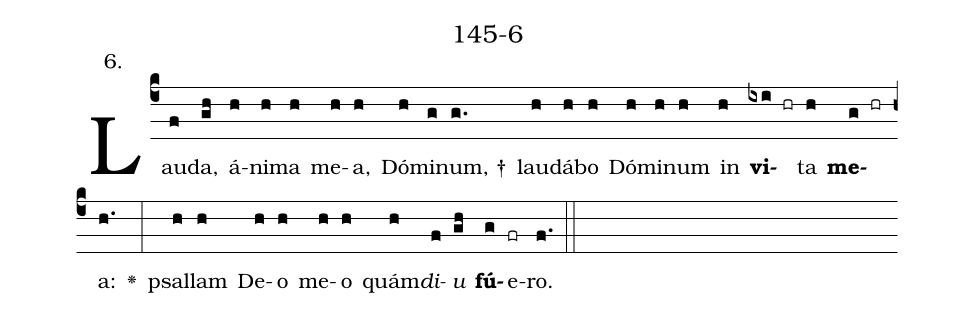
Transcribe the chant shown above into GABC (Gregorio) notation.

name: 145-6;
annotation: 6.;
%%
(c4)Lau(f)da,(gh) á(h)ni(h)ma(h) me(h)a,(h) Dó(h)mi(g)num, †(g.) lau(h)dá(h)bo(h) Dó(h)mi(h)num(h) in(h) <b>vi</b>(ixi hr)ta(h) <b>me</b>(g hr)a:(h.) <v>\greheightstar</v>(:) psal(h)lam(h) De(h)o(h) me(h)o(h) quám(h)<i>di</i>(f)<i>u</i>(gh) <b>fú</b>(g)e(fr)ro.(f.) (::)


%E(h) u(h) o(f) u(gh) a(g) e.(f.) (::)
